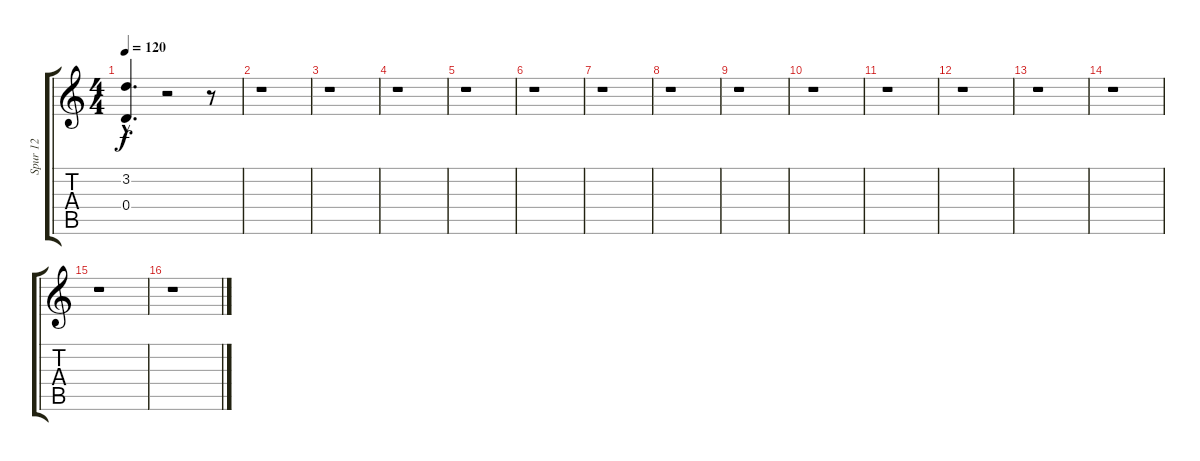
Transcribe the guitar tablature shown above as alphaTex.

\track ("Spur 12" "Spur 12") {instrument electricguitarmuted}
\staff {score tabs}
\tuning (E4 B3 G3 D3 A2 E2) {hide}
\ts (4 4)
\tempo 120
\clef g2
\ks c
(3.2{hac t} 0.4{hac t}).4{d dy f} r.2 r.8 |
r.1 |
r.1 |
r.1 |
r.1 |
r.1 |
r.1 |
r.1 |
r.1 |
r.1 |
r.1 |
r.1 |
r.1 |
r.1 |
r.1 |
r.1
